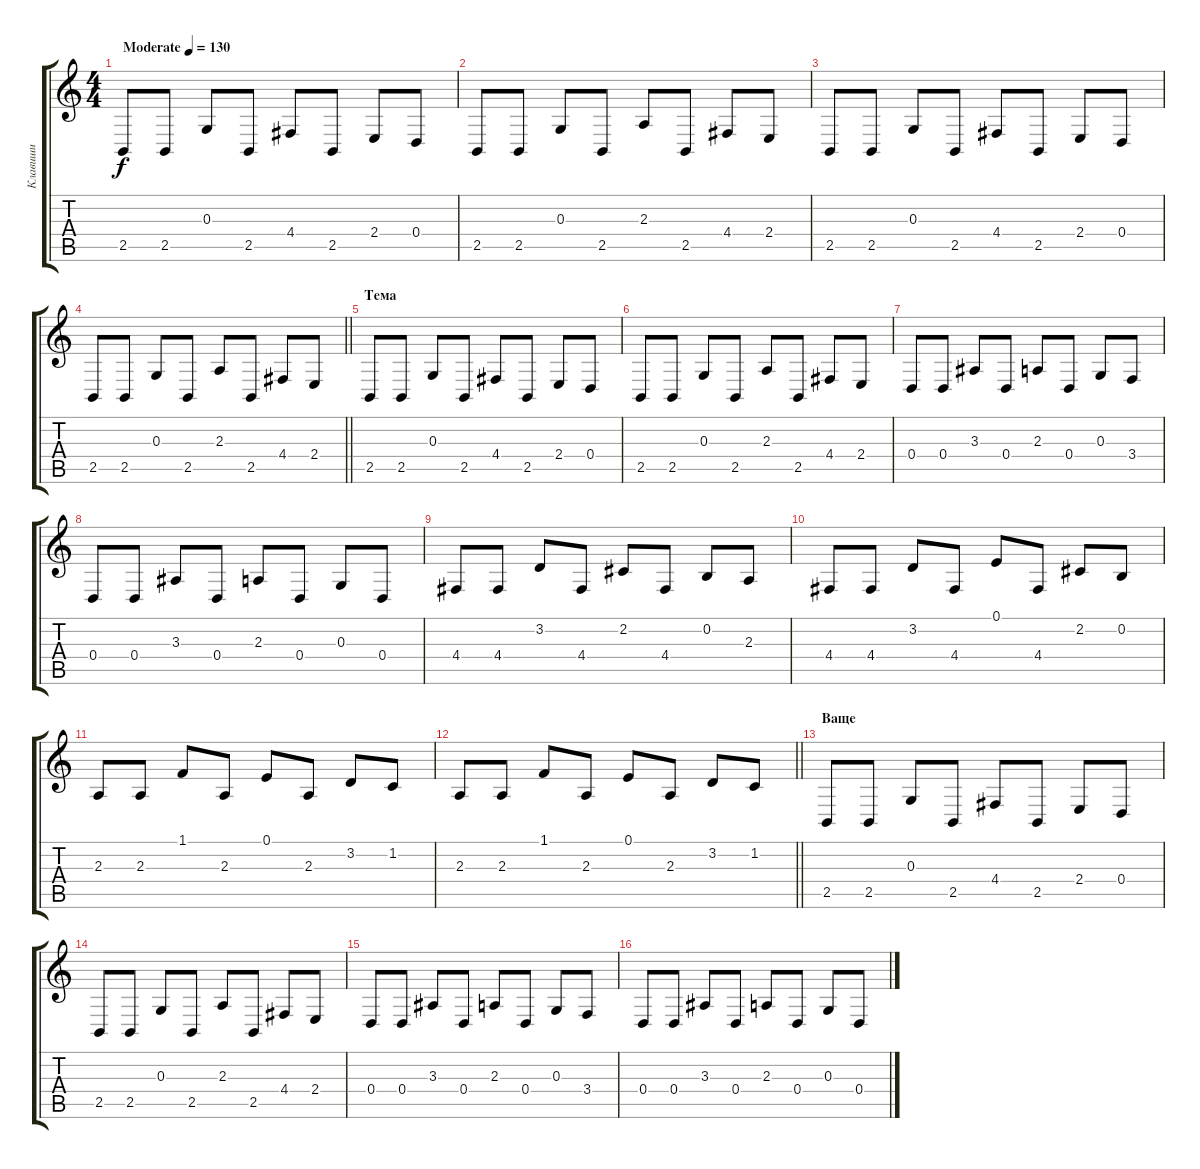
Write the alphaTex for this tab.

\track ("Клавиши" "Клавиши") {instrument lead2sawtooth}
\staff {score tabs}
\tuning (E4 B3 G3 D3 A2 E2) {hide}
\ts (4 4)
\tempo (130 "Moderate")
\clef g2
\ks c
2.5.8{dy f instrument lead2sawtooth} 2.5.8 0.3.8 2.5.8 4.4.8 2.5.8 2.4.8 0.4.8 |
2.5.8 2.5.8 0.3.8 2.5.8 2.3.8 2.5.8 4.4.8 2.4.8 |
2.5.8 2.5.8 0.3.8 2.5.8 4.4.8 2.5.8 2.4.8 0.4.8 |
\barLineRight lightlight
2.5.8 2.5.8 0.3.8 2.5.8 2.3.8 2.5.8 4.4.8 2.4.8 |
\section ("" "Тема")
2.5.8 2.5.8 0.3.8 2.5.8 4.4.8 2.5.8 2.4.8 0.4.8 |
2.5.8 2.5.8 0.3.8 2.5.8 2.3.8 2.5.8 4.4.8 2.4.8 |
0.4.8 0.4.8 3.3.8 0.4.8 2.3.8 0.4.8 0.3.8 3.4.8 |
0.4.8 0.4.8 3.3.8 0.4.8 2.3.8 0.4.8 0.3.8 0.4.8 |
4.4.8 4.4.8 3.2.8 4.4.8 2.2.8 4.4.8 0.2.8 2.3.8 |
4.4.8 4.4.8 3.2.8 4.4.8 0.1.8 4.4.8 2.2.8 0.2.8 |
2.3.8 2.3.8 1.1.8 2.3.8 0.1.8 2.3.8 3.2.8 1.2.8 |
\barLineRight lightlight
2.3.8 2.3.8 1.1.8 2.3.8 0.1.8 2.3.8 3.2.8 1.2.8 |
\section ("" "Ваще")
2.5.8 2.5.8 0.3.8 2.5.8 4.4.8 2.5.8 2.4.8 0.4.8 |
2.5.8 2.5.8 0.3.8 2.5.8 2.3.8 2.5.8 4.4.8 2.4.8 |
0.4.8 0.4.8 3.3.8 0.4.8 2.3.8 0.4.8 0.3.8 3.4.8 |
0.4.8 0.4.8 3.3.8 0.4.8 2.3.8 0.4.8 0.3.8 0.4.8
